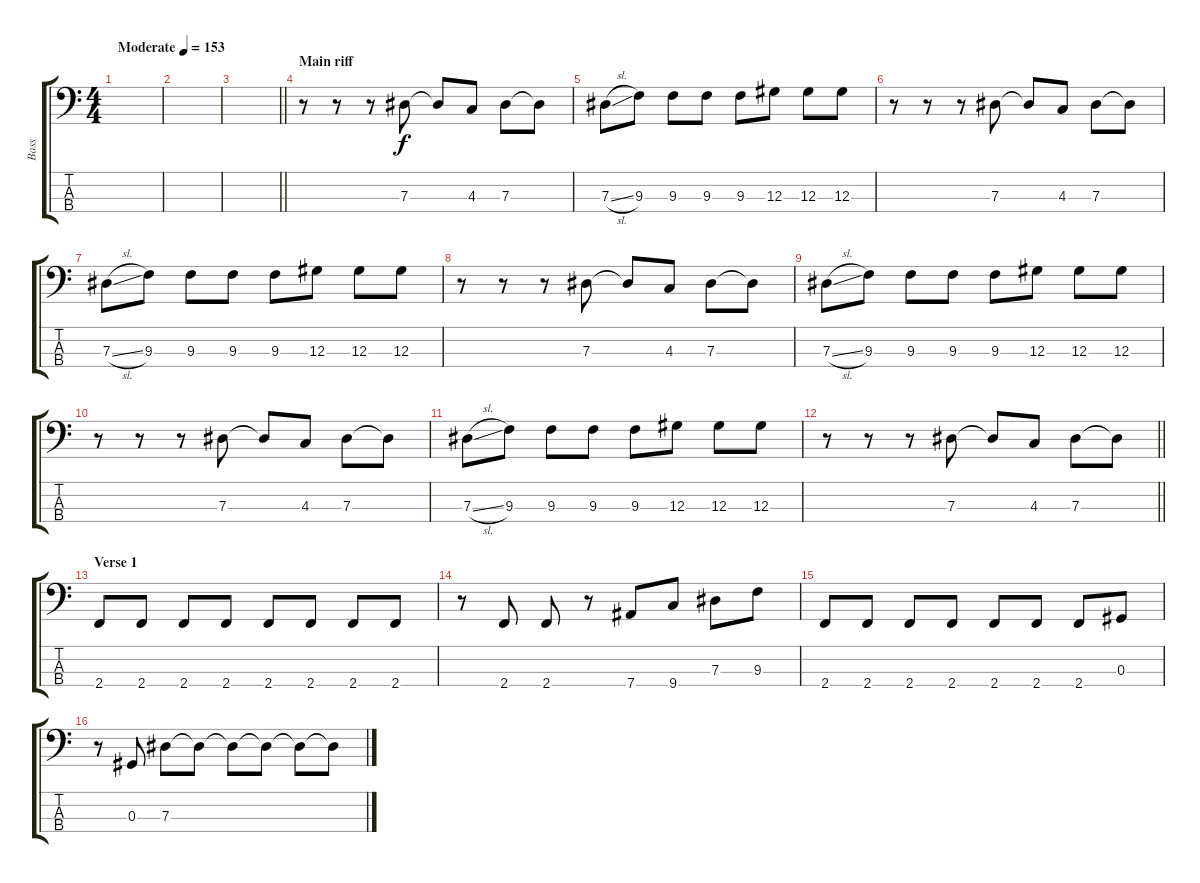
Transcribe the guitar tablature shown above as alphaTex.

\track ("Bass" "Bass") {instrument electricbassfinger}
\staff {score tabs}
\tuning (Gb2 Db2 Ab1 Eb1) {hide}
\ts (4 4)
\tempo (153 "Moderate")
\clef f4
\ks c
|
|
\barLineRight lightlight
|
\section ("" "Main riff")
r.8 r.8 r.8 7.3.8 7.3{t}.8 4.3.8 7.3.8 7.3{t}.8 |
7.3{sl}.8 9.3.8 9.3.8 9.3.8 9.3.8 12.3.8 12.3.8 12.3.8 |
r.8 r.8 r.8 7.3.8 7.3{t}.8 4.3.8 7.3.8 7.3{t}.8 |
7.3{sl}.8 9.3.8 9.3.8 9.3.8 9.3.8 12.3.8 12.3.8 12.3.8 |
r.8 r.8 r.8 7.3.8 7.3{t}.8 4.3.8 7.3.8 7.3{t}.8 |
7.3{sl}.8 9.3.8 9.3.8 9.3.8 9.3.8 12.3.8 12.3.8 12.3.8 |
r.8 r.8 r.8 7.3.8 7.3{t}.8 4.3.8 7.3.8 7.3{t}.8 |
7.3{sl}.8 9.3.8 9.3.8 9.3.8 9.3.8 12.3.8 12.3.8 12.3.8 |
\barLineRight lightlight
r.8 r.8 r.8 7.3.8 7.3{t}.8 4.3.8 7.3.8 7.3{t}.8 |
\section ("" "Verse 1")
2.4.8 2.4.8 2.4.8 2.4.8 2.4.8 2.4.8 2.4.8 2.4.8 |
r.8 2.4.8 2.4.8 r.8 7.4.8 9.4.8 7.3.8 9.3.8 |
2.4.8 2.4.8 2.4.8 2.4.8 2.4.8 2.4.8 2.4.8 0.3.8 |
r.8 0.3.8 7.3.8 7.3{t}.8 7.3{t}.8 7.3{t}.8 7.3{t}.8 7.3{t}.8
